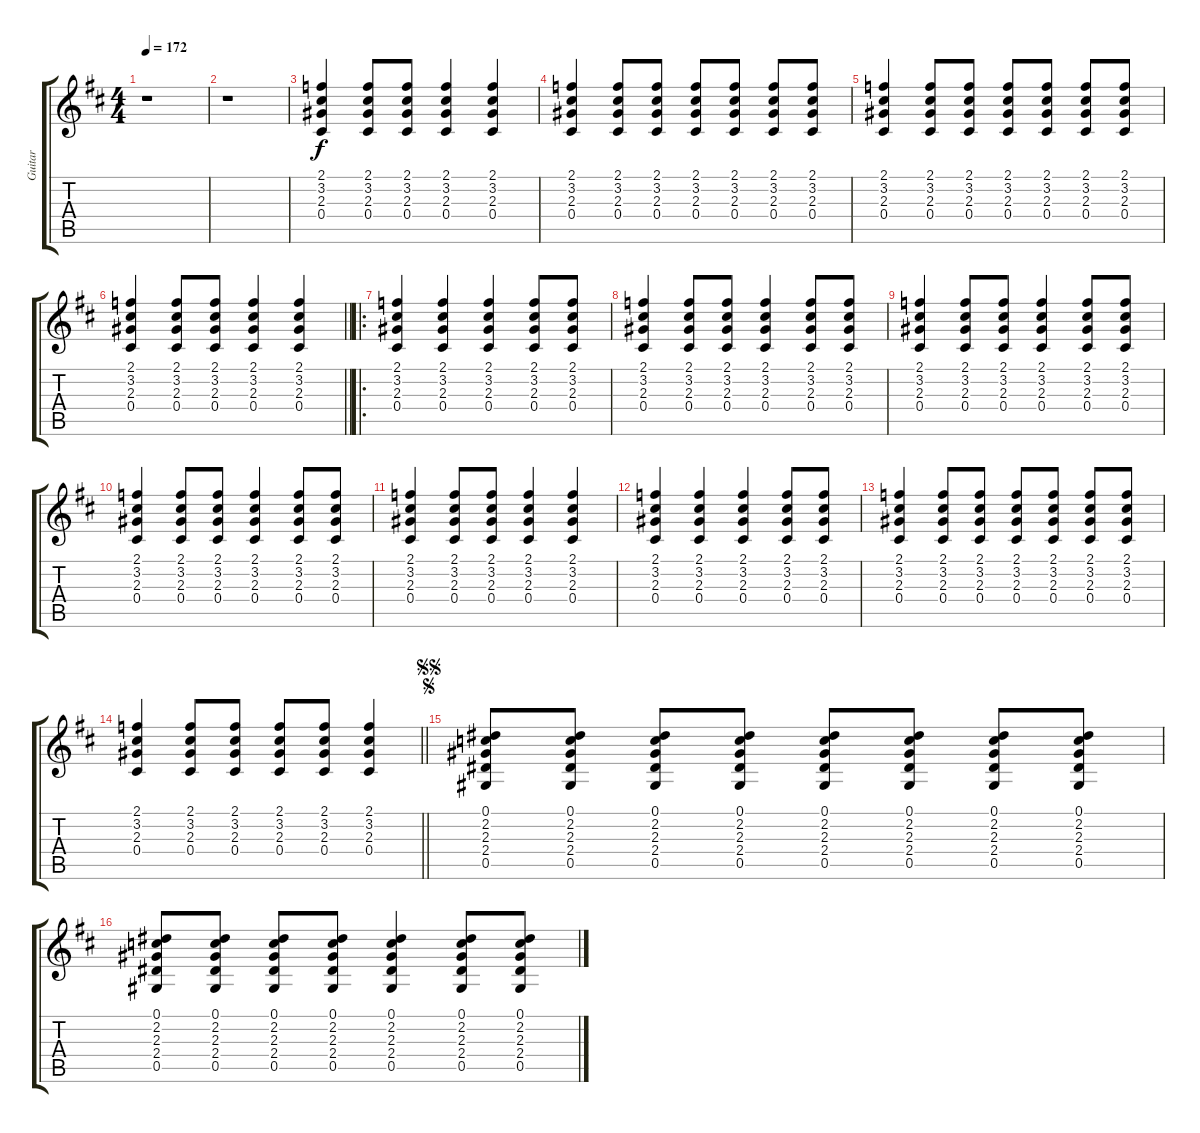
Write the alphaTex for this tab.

\track ("Guitar" "Guitar") {instrument acousticguitarsteel}
\staff {score tabs}
\tuning (Eb4 Bb3 Gb3 Db3 Ab2 Eb2) {hide}
\ts (4 4)
\tempo 172
\clef g2
\ks d
r.1{dy f instrument acousticguitarsteel} |
r.1 |
(2.1 3.2 2.3 0.4).4 (2.1 3.2 2.3 0.4).8 (2.1 3.2 2.3 0.4).8 (2.1 3.2 2.3 0.4).4 (2.1 3.2 2.3 0.4).4 |
(2.1 3.2 2.3 0.4).4 (2.1 3.2 2.3 0.4).8 (2.1 3.2 2.3 0.4).8 (2.1 3.2 2.3 0.4).8 (2.1 3.2 2.3 0.4).8 (2.1 3.2 2.3 0.4).8 (2.1 3.2 2.3 0.4).8 |
(2.1 3.2 2.3 0.4).4 (2.1 3.2 2.3 0.4).8 (2.1 3.2 2.3 0.4).8 (2.1 3.2 2.3 0.4).8 (2.1 3.2 2.3 0.4).8 (2.1 3.2 2.3 0.4).8 (2.1 3.2 2.3 0.4).8 |
\barLineRight lightlight
(2.1 3.2 2.3 0.4).4 (2.1 3.2 2.3 0.4).8 (2.1 3.2 2.3 0.4).8 (2.1 3.2 2.3 0.4).4 (2.1 3.2 2.3 0.4).4 |
\ro
(2.1 3.2 2.3 0.4).4 (2.1 3.2 2.3 0.4).4 (2.1 3.2 2.3 0.4).4 (2.1 3.2 2.3 0.4).8 (2.1 3.2 2.3 0.4).8 |
(2.1 3.2 2.3 0.4).4 (2.1 3.2 2.3 0.4).8 (2.1 3.2 2.3 0.4).8 (2.1 3.2 2.3 0.4).4 (2.1 3.2 2.3 0.4).8 (2.1 3.2 2.3 0.4).8 |
(2.1 3.2 2.3 0.4).4 (2.1 3.2 2.3 0.4).8 (2.1 3.2 2.3 0.4).8 (2.1 3.2 2.3 0.4).4 (2.1 3.2 2.3 0.4).8 (2.1 3.2 2.3 0.4).8 |
(2.1 3.2 2.3 0.4).4 (2.1 3.2 2.3 0.4).8 (2.1 3.2 2.3 0.4).8 (2.1 3.2 2.3 0.4).4 (2.1 3.2 2.3 0.4).8 (2.1 3.2 2.3 0.4).8 |
(2.1 3.2 2.3 0.4).4 (2.1 3.2 2.3 0.4).8 (2.1 3.2 2.3 0.4).8 (2.1 3.2 2.3 0.4).4 (2.1 3.2 2.3 0.4).4 |
(2.1 3.2 2.3 0.4).4 (2.1 3.2 2.3 0.4).4 (2.1 3.2 2.3 0.4).4 (2.1 3.2 2.3 0.4).8 (2.1 3.2 2.3 0.4).8 |
(2.1 3.2 2.3 0.4).4 (2.1 3.2 2.3 0.4).8 (2.1 3.2 2.3 0.4).8 (2.1 3.2 2.3 0.4).8 (2.1 3.2 2.3 0.4).8 (2.1 3.2 2.3 0.4).8 (2.1 3.2 2.3 0.4).8 |
\barLineRight lightlight
(2.1 3.2 2.3 0.4).4 (2.1 3.2 2.3 0.4).8 (2.1 3.2 2.3 0.4).8 (2.1 3.2 2.3 0.4).8 (2.1 3.2 2.3 0.4).8 (2.1 3.2 2.3 0.4).4 |
\jump segno
\jump segnosegno
(0.1 2.2 2.3 2.4 0.5).8 (0.1 2.2 2.3 2.4 0.5).8 (0.1 2.2 2.3 2.4 0.5).8 (0.1 2.2 2.3 2.4 0.5).8 (0.1 2.2 2.3 2.4 0.5).8 (0.1 2.2 2.3 2.4 0.5).8 (0.1 2.2 2.3 2.4 0.5).8 (0.1 2.2 2.3 2.4 0.5).8 |
(0.1 2.2 2.3 2.4 0.5).8 (0.1 2.2 2.3 2.4 0.5).8 (0.1 2.2 2.3 2.4 0.5).8 (0.1 2.2 2.3 2.4 0.5).8 (0.1 2.2 2.3 2.4 0.5).4 (0.1 2.2 2.3 2.4 0.5).8 (0.1 2.2 2.3 2.4 0.5).8
